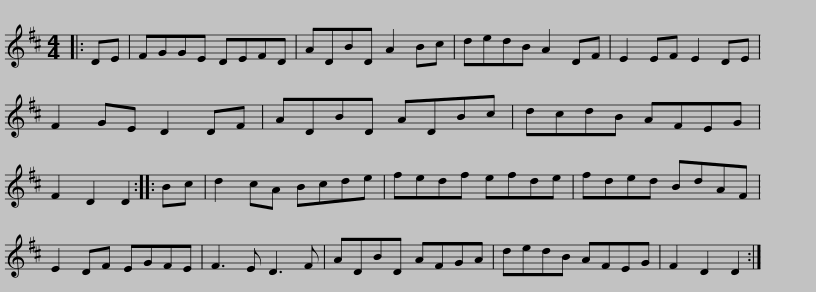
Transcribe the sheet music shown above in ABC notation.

X:1
L:1/8
M:4/4
I:linebreak $
K:D
V:1 treble
V:1
|: DE | FGGE DEFD | ADBD A2 Bc | dedB A2 DF | E2 EF E2 DE | %5
 F2 GE D2 DF |$ ADBD ADBc | dcdB AFEG | F2 D2 D2 :: Bc | %10
 d2 cA Bcde | fedf efde | fded BdAF |$ E2 DF EGFE | F3 E D3 F | %15
 ADBD AFGA | dedB AFEG | F2 D2 D2 :| %18
